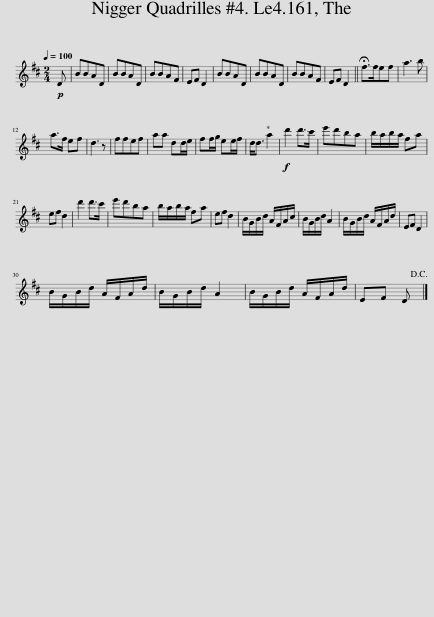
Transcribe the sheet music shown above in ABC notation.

X:1
L:1/8
Q:1/4=100
M:2/4
I:linebreak $
K:D
V:1 treble
V:1
!p! D | BBAD | BBAD | BBAF | EF D2 | %5
 BBAD | BBAD | BBAF | EF D2 || !fermata!f>fef | %10
 a3 b |$ a>f ef | d3 z | ffef | aa dd/e/ | %15
 ff/g/ ee/f/ | d<d a2 |!f! d'2 d'>c' | e'd'ba | b/a/b/a/ fa |$ %20
 ef d2 | d'2 d'>c' | e'd'ba | b/a/b/a/ fa | ef d2 | %25
 B/G/B/d/ A/F/A/c/ | B/G/B/d/ A2 | B/G/B/d/ A/F/A/d/ | EF D2 |$ B/G/B/d/ A/F/A/d/ | %30
 B/G/B/d/ A2 | B/G/B/d/ A/F/A/d/ | EF D!D.C.! |] %33
